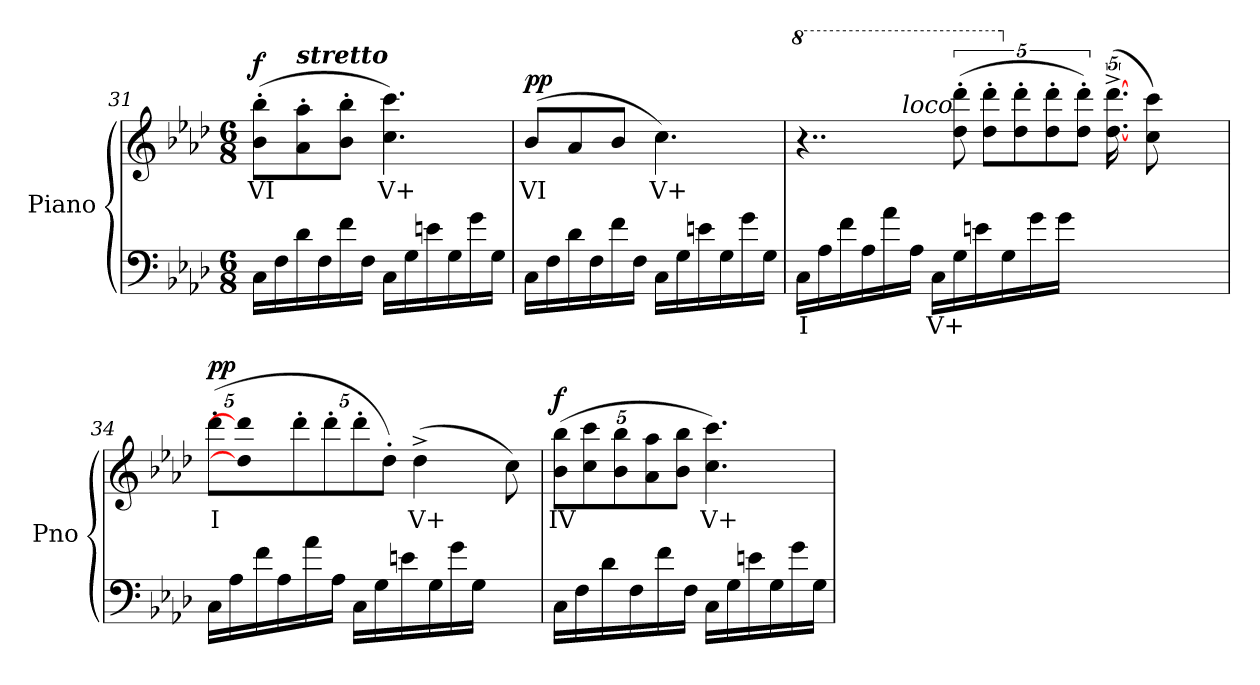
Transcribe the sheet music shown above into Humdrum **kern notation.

**kern	**text	**kern	**text	**dynam
*part1	*part1	*part1	*part1	*part1
*staff2	*staff2	*staff1	*staff1	*staff1/2
*I"Piano	*	*	*	*
*I'Pno	*	*	*	*
!!LO:LB:g=z
*clefF4	*	*clefG2	*	*
*k[b-e-a-d-]	*	*k[b-e-a-d-]	*	*
*M6/8	*	*M6/8	*	*
=31	=31	=31	=31	=31
!	!	!	!LO:LY:b	!LO:DY:b
16C\LL	.	(>8b-\' 8bb-\'L	VI	f
16F\	.	.	.	.
!	!	!LO:TX:a:Bi:t=stretto	!	!
16d-\	.	8a-\' 8aa-\'	.	.
16F\	.	.	.	.
16f\	.	8b-\' 8bb-\'J	.	.
16F\JJ	.	.	.	.
!	!	!	!LO:LY:b	!
16C\LL	.	4.cc\ 4.ccc\)	V+	.
16G\	.	.	.	.
16en\	.	.	.	.
16G\	.	.	.	.
16g\	.	.	.	.
16G\JJ	.	.	.	.
!!LO:PB:g=z
=32	=32	=32	=32	=32
!	!	!	!LO:LY:b	!LO:DY:b
16C\LL	.	(>8b-/L	VI	pp
16F\	.	.	.	.
16d-\	.	8a-/	.	.
16F\	.	.	.	.
16f\	.	8b-/J	.	.
16F\JJ	.	.	.	.
!	!	!	!LO:LY:b	!
16C\LL	.	4.cc\)	V+	.
16G\	.	.	.	.
16en\	.	.	.	.
16G\	.	.	.	.
16g\	.	.	.	.
16G\JJ	.	.	.	.
=33	=33	=33	=33	=33
!	!LO:LY:b	!	!	!
*	*	*8va	*	*
*	*	*^	*	*
16C\LL	I	4..r	5.ryy	.	.
16A-\	.	.	.	.	.
16f\	.	.	.	.	.
16A-\	.	.	.	.	.
16a-\	.	.	.	.	.
!	!	!	!LO:TX:a:i:t=loco	!	!
.	.	.	5%2..ryy	.	.
16A-\JJ	.	.	.	.	.
!	!LO:LY:b	!	!	!	!
16C\LL	V+	.	.	.	.
16G\	.	(>40%3ddd-\' 40%3dddd-\'	.	.	.
16en\	.	.	.	.	.
.	.	40%3ddd-\' 40%3dddd-\'L	.	.	.
16G\	.	.	.	.	.
*	*	*X8va	*	*	*
.	.	40%3dd-\' 40%3ddd-\'	.	.	.
16g\	.	.	.	.	.
.	.	40%3dd-\' 40%3ddd-\'	.	.	.
16g\JJ	.	.	.	.	.
.	.	40%3dd-\' 40%3ddd-\'J)	.	.	.
4..ryy	.	.	.	.	.
.	.	(>[20.dd-\^ [20.ddd-\^	.	.	.
.	.	40.ryy	.	.	.
.	.	8cc\ 8ccc\)	.	.	.
.	.	.	8.ryy	.	.
!	!	!LO:N:vis=128	!	!	!
.	.	80ryy	.	.	.
.	.	8ryy	.	.	.
*	*	*v	*v	*	*
!!LO:LB:g=z
=34	=34	=34	=34	=34
*	*	*Xbrackettup	*	*
*	*	*^	*	*
!	!	!	!	!LO:LY:b	!LO:DY:b
*	*	*v	*v	*	*
16C\LL	.	(>40%3ddd-'\L	I	pp
16A-\	.	.	.	.
.	.	40%7dd-\] 40%7ddd-\]	.	.
16f\	.	.	.	.
16A-\	.	.	.	.
16a-\	.	40%3ddd-'\	.	.
16A-\JJ	.	.	.	.
.	.	40%3ddd-'\	.	.
16C\LL	.	.	.	.
.	.	40%3ddd-'\	.	.
16G\	.	.	.	.
.	.	40%3dd-'\J)	.	.
16en\	.	.	.	.
!	!	!	!LO:LY:b	!
.	.	(>4dd-^\	V+	.
16G\	.	.	.	.
16g\	.	.	.	.
16G\JJ	.	.	.	.
40%7ryy	.	.	.	.
.	.	8cc\)	.	.
!!LO:LB:g=z
=35	=35	=35	=35	=35
!	!	!	!LO:LY:b	!LO:DY:b
16C\LL	.	(>40%3b-\ 40%3bb-\L	IV	f
16F\	.	.	.	.
.	.	40%3cc\ 40%3ccc\	.	.
16d-\	.	.	.	.
.	.	40%3b-\ 40%3bb-\	.	.
16F\	.	.	.	.
.	.	40%3a-\ 40%3aa-\	.	.
16f\	.	.	.	.
.	.	40%3b-\ 40%3bb-\J	.	.
16F\JJ	.	.	.	.
!	!	!	!LO:LY:b	!
16C\LL	.	4.cc\ 4.ccc\)	V+	.
16G\	.	.	.	.
16en\	.	.	.	.
16G\	.	.	.	.
16g\	.	.	.	.
16G\JJ	.	.	.	.
=	=	=	=	=
*-	*-	*-	*-	*-
